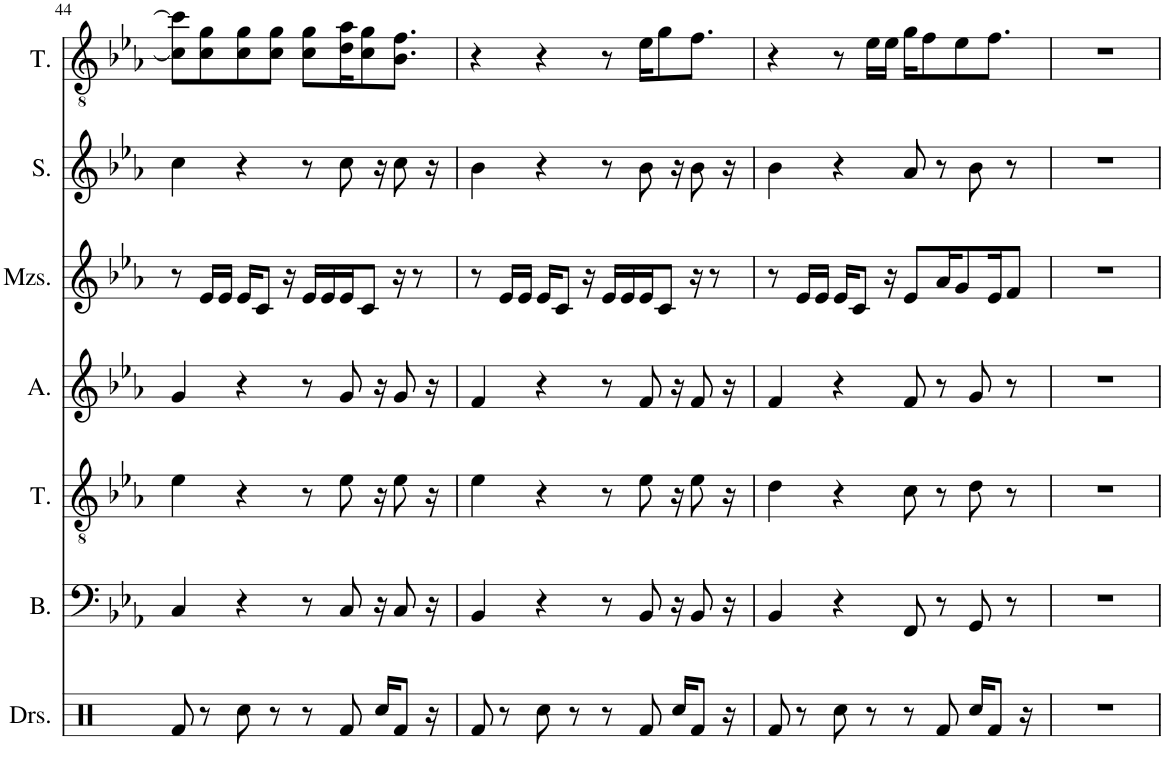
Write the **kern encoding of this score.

**kern	**kern	**kern	**kern	**kern	**kern	**kern
*part7	*part6	*part5	*part4	*part3	*part2	*part1
*staff7	*staff6	*staff5	*staff4	*staff3	*staff2	*staff1
*I"Drumset	*I"Bass	*I"Tenor	*I"Alto	*I"Mezzo-soprano	*I"Soprano	*I"Tenor
*I'Drs.	*I'B.	*I'T.	*I'A.	*I'Mzs.	*I'S.	*I'T.
!!LO:PB:g=z
*clefX	*clefF4	*clefGv2	*clefG2	*clefG2	*clefG2	*clefGv2
*k[]	*k[b-e-a-]	*k[b-e-a-]	*k[b-e-a-]	*k[b-e-a-]	*k[b-e-a-]	*k[b-e-a-]
*M4/4	*M4/4	*M4/4	*M4/4	*M4/4	*M4/4	*M4/4
=44	=44	=44	=44	=44	=44	=44
8Rf/	4C/	4e-\	4g/	8r	4cc\	8c\] 8cc\]L
8r	.	.	.	16e-/LL	.	8c\ 8g\
.	.	.	.	16e-/JJ	.	.
8Rcc\	4r	4r	4r	16e-/KL	4r	8c\ 8g\
.	.	.	.	8c/J	.	.
8r	.	.	.	.	.	8c\ 8g\J
.	.	.	.	16r	.	.
8r	8r	8r	8r	16e-/LL	8r	8c\ 8g\L
.	.	.	.	16e-/	.	.
8Rf/	8C/	8e-\	8g/	16e-/J	8cc\	16d\ 16a-\K
.	.	.	.	8c/J	.	8c\ 8g\
16Rcc/KL	16r	16r	16r	.	16r	.
8Rf/J	8C/	8e-\	8g/	16r	8cc\	8.B-\ 8.f\J
.	.	.	.	8r	.	.
16r	16r	16r	16r	.	16r	.
=45	=45	=45	=45	=45	=45	=45
8Rf/	4BB-/	4e-\	4f/	8r	4b-\	4r
8r	.	.	.	16e-/LL	.	.
.	.	.	.	16e-/JJ	.	.
8Rcc\	4r	4r	4r	16e-/KL	4r	4r
.	.	.	.	8c/J	.	.
8r	.	.	.	.	.	.
.	.	.	.	16r	.	.
8r	8r	8r	8r	16e-/LL	8r	8r
.	.	.	.	16e-/	.	.
8Rf/	8BB-/	8e-\	8f/	16e-/J	8b-\	16e-\KL
.	.	.	.	8c/J	.	8g\
16Rcc/KL	16r	16r	16r	.	16r	.
8Rf/J	8BB-/	8e-\	8f/	16r	8b-\	8.f\J
.	.	.	.	8r	.	.
16r	16r	16r	16r	.	16r	.
=46	=46	=46	=46	=46	=46	=46
8Rf/	4BB-/	4d\	4f/	8r	4b-\	4r
8r	.	.	.	16e-/LL	.	.
.	.	.	.	16e-/JJ	.	.
8Rcc\	4r	4r	4r	16e-/KL	4r	8r
.	.	.	.	8c/J	.	.
8r	.	.	.	.	.	16e-\LL
.	.	.	.	16r	.	16e-\JJ
8r	8FF/	8c\	8f/	8e-/L	8a-/	16g\KL
.	.	.	.	.	.	8f\
8Rf/	8r	8r	8r	16a-/K	8r	.
.	.	.	.	8g/	.	8e-\
16Rcc/KL	8GG/	8d\	8g/	.	8b-\	.
8Rf/J	.	.	.	16e-/K	.	8.f\J
.	8r	8r	8r	8f/J	8r	.
16r	.	.	.	.	.	.
=47	=47	=47	=47	=47	=47	=47
1r	1r	1r	1r	1r	1r	1r
=	=	=	=	=	=	=
*-	*-	*-	*-	*-	*-	*-
